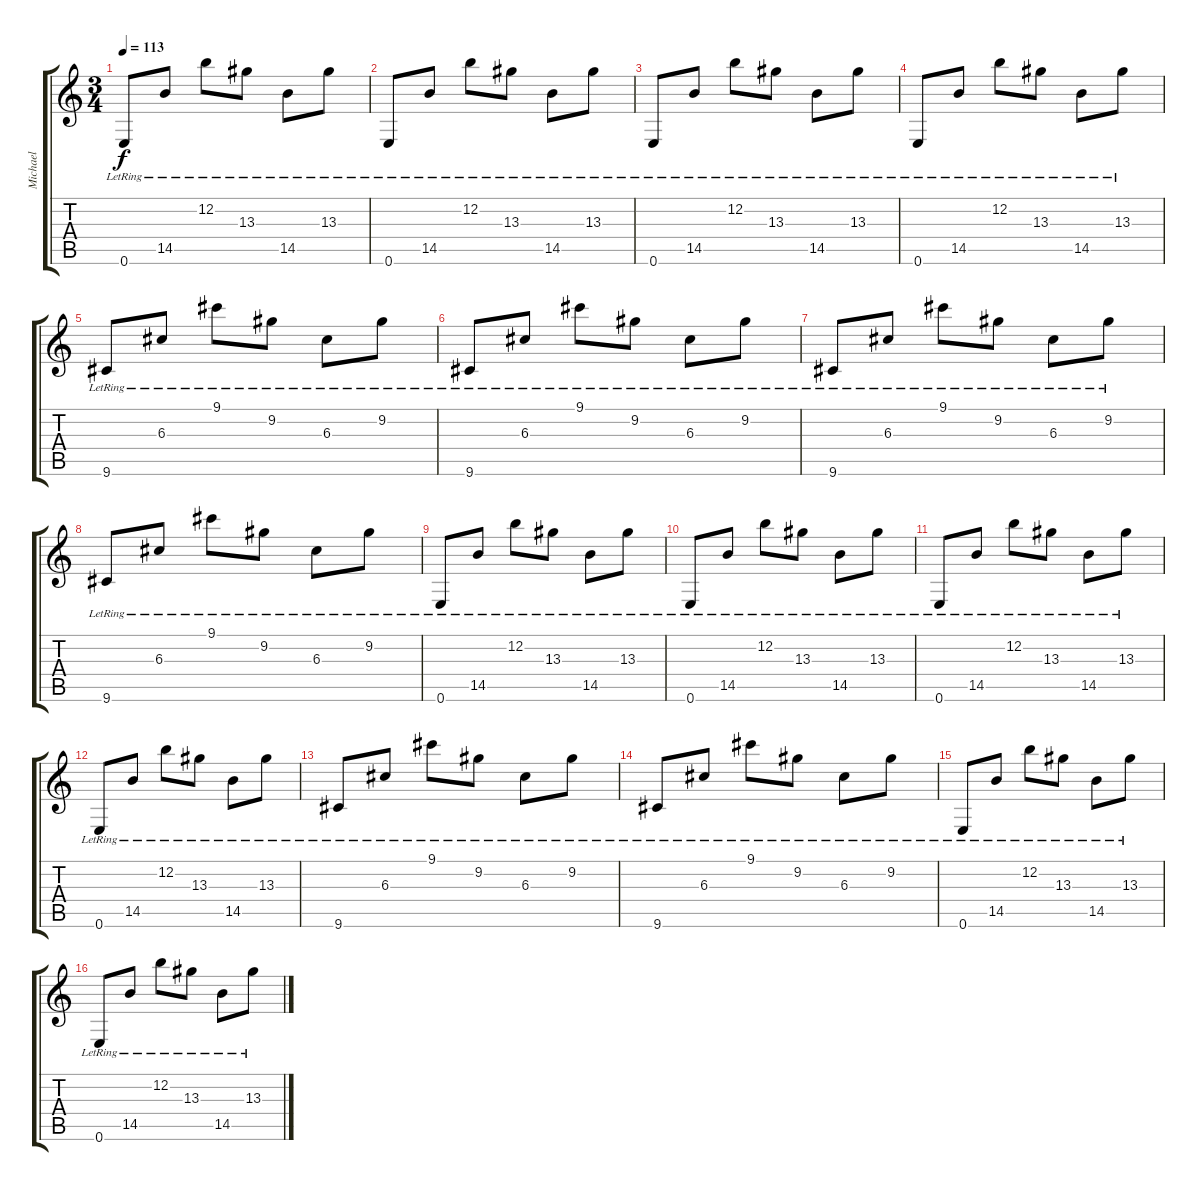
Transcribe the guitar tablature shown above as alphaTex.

\track ("Michael" "Michael") {instrument electricguitarjazz}
\staff {score tabs}
\tuning (E4 B3 G3 D3 A2 E2) {hide}
\ts (3 4)
\tempo 113
\clef g2
\ks c
0.6{lr}.8{dy f} 14.5{lr}.8 12.2{lr}.8 13.3{lr}.8 14.5{lr}.8 13.3{lr}.8 |
0.6{lr}.8 14.5{lr}.8 12.2{lr}.8 13.3{lr}.8 14.5{lr}.8 13.3{lr}.8 |
0.6{lr}.8 14.5{lr}.8 12.2{lr}.8 13.3{lr}.8 14.5{lr}.8 13.3{lr}.8 |
0.6{lr}.8 14.5{lr}.8 12.2{lr}.8 13.3{lr}.8 14.5{lr}.8 13.3{lr}.8 |
9.6{lr}.8 6.3{lr}.8 9.1{lr}.8 9.2{lr}.8 6.3{lr}.8 9.2{lr}.8 |
9.6{lr}.8 6.3{lr}.8 9.1{lr}.8 9.2{lr}.8 6.3{lr}.8 9.2{lr}.8 |
9.6{lr}.8 6.3{lr}.8 9.1{lr}.8 9.2{lr}.8 6.3{lr}.8 9.2{lr}.8 |
9.6{lr}.8 6.3{lr}.8 9.1{lr}.8 9.2{lr}.8 6.3{lr}.8 9.2{lr}.8 |
0.6{lr}.8 14.5{lr}.8 12.2{lr}.8 13.3{lr}.8 14.5{lr}.8 13.3{lr}.8 |
0.6{lr}.8 14.5{lr}.8 12.2{lr}.8 13.3{lr}.8 14.5{lr}.8 13.3{lr}.8 |
0.6{lr}.8 14.5{lr}.8 12.2{lr}.8 13.3{lr}.8 14.5{lr}.8 13.3{lr}.8 |
0.6{lr}.8 14.5{lr}.8 12.2{lr}.8 13.3{lr}.8 14.5{lr}.8 13.3{lr}.8 |
9.6{lr}.8 6.3{lr}.8 9.1{lr}.8 9.2{lr}.8 6.3{lr}.8 9.2{lr}.8 |
9.6{lr}.8 6.3{lr}.8 9.1{lr}.8 9.2{lr}.8 6.3{lr}.8 9.2{lr}.8 |
0.6{lr}.8 14.5{lr}.8 12.2{lr}.8 13.3{lr}.8 14.5{lr}.8 13.3{lr}.8 |
0.6{lr}.8 14.5{lr}.8 12.2{lr}.8 13.3{lr}.8 14.5{lr}.8 13.3{lr}.8
